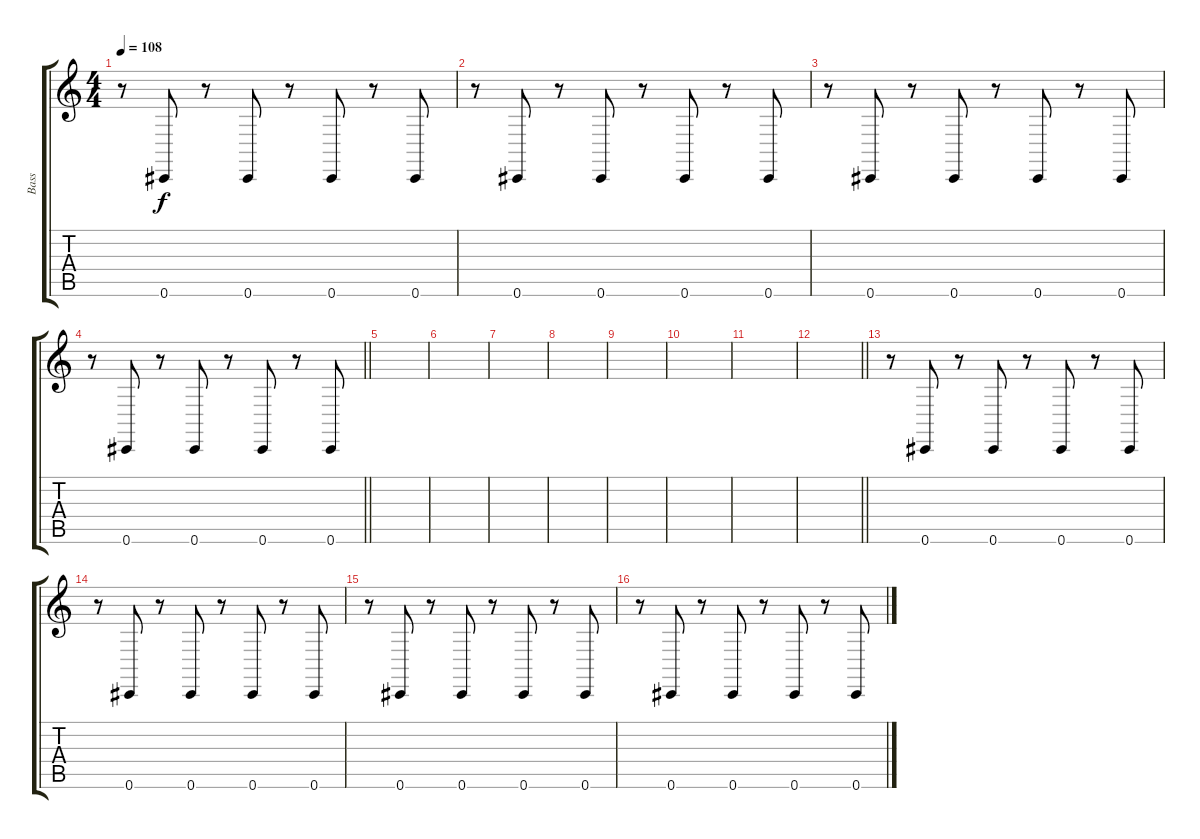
\track ("Bass" "Bass") {instrument lead8bassandlead}
\staff {score tabs}
\tuning (Eb4 Bb3 Gb3 Db3 Ab2 Db2) {hide}
\ts (4 4)
\tempo 108
\clef g2
\ks c
r.8{dy f} 0.6.8 r.8 0.6.8 r.8 0.6.8 r.8 0.6.8 |
r.8 0.6.8 r.8 0.6.8 r.8 0.6.8 r.8 0.6.8 |
r.8 0.6.8 r.8 0.6.8 r.8 0.6.8 r.8 0.6.8 |
\barLineRight lightlight
r.8 0.6.8 r.8 0.6.8 r.8 0.6.8 r.8 0.6.8 |
\section ("" "")
|
|
|
|
|
|
|
\barLineRight lightlight
|
\section ("" "")
r.8 0.6.8 r.8 0.6.8 r.8 0.6.8 r.8 0.6.8 |
r.8 0.6.8 r.8 0.6.8 r.8 0.6.8 r.8 0.6.8 |
r.8 0.6.8 r.8 0.6.8 r.8 0.6.8 r.8 0.6.8 |
r.8 0.6.8 r.8 0.6.8 r.8 0.6.8 r.8 0.6.8
